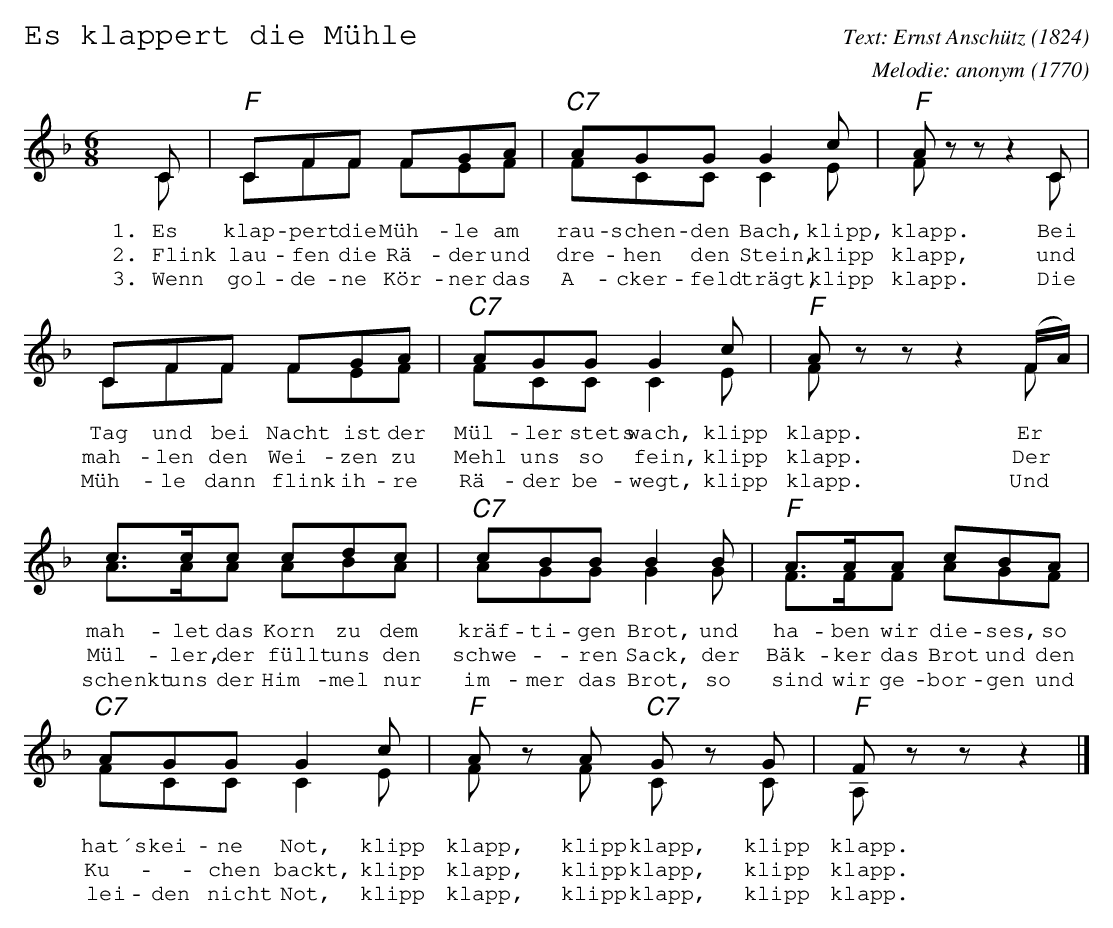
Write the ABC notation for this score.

X:1
T:Es klappert die Mühle
C:Text: Ernst Anschütz (1824)
C:Melodie: anonym (1770)
%%score (1 2)
L:1/8
M:6/8
Q:1/8=160
K:F
V:1
C|"F"CFF FGA|"C7"AGGG2c|"F"Azzz2C|
w:1.~Es klap-pert die Müh-le am rau-schen-den Bach, klipp, klapp. Bei
w:2.~Flink lau-fen die Rä-der und dre-hen den Stein, klipp klapp, und
w:3.~Wenn gol-de-ne Kör-ner das A-cker-feld trägt, klipp klapp. Die
CFF FGA|"C7"AGGG2c|"F"Azzz2(F/A/)|
w:Tag und bei Nacht ist der Mül-ler stets wach, klipp klapp. Er*
w:mah-len den Wei-zen zu Mehl uns so fein, klipp klapp. Der*
w:Müh-le dann flink ih-re Rä-der be-wegt, klipp klapp. Und*
c>cc cdc|"C7"cBBB2B|"F"A>AA cBA|
w:mah-let das Korn zu dem kräf-ti-gen Brot, und ha-ben wir die-ses, so
w:Mül-ler, der füllt uns den schwe-_ ren Sack, der Bäk-ker das Brot und den
w:schenkt uns der Him-mel nur im-mer das Brot, so sind wir ge-bor-gen und
"C7"AGGG2c|"F"Az A "C7"Gz G|"F"Fzzz2|]
w:hat´s kei-ne Not, klipp klapp, klipp klapp, klipp klapp.
w:Ku-_ chen backt, klipp klapp, klipp klapp, klipp klapp.
w:lei-den nicht Not, klipp klapp, klipp klapp, klipp klapp.
V:2
C|CFF FEF|FCCC2E|Fzzz2C|
CFF FEF|FCCC2E|Fzzz2F|
A>AA ABA|AGG G2G|F>FF AGF|
FCCC2E|Fz F Cz C|A,zzz2|]
